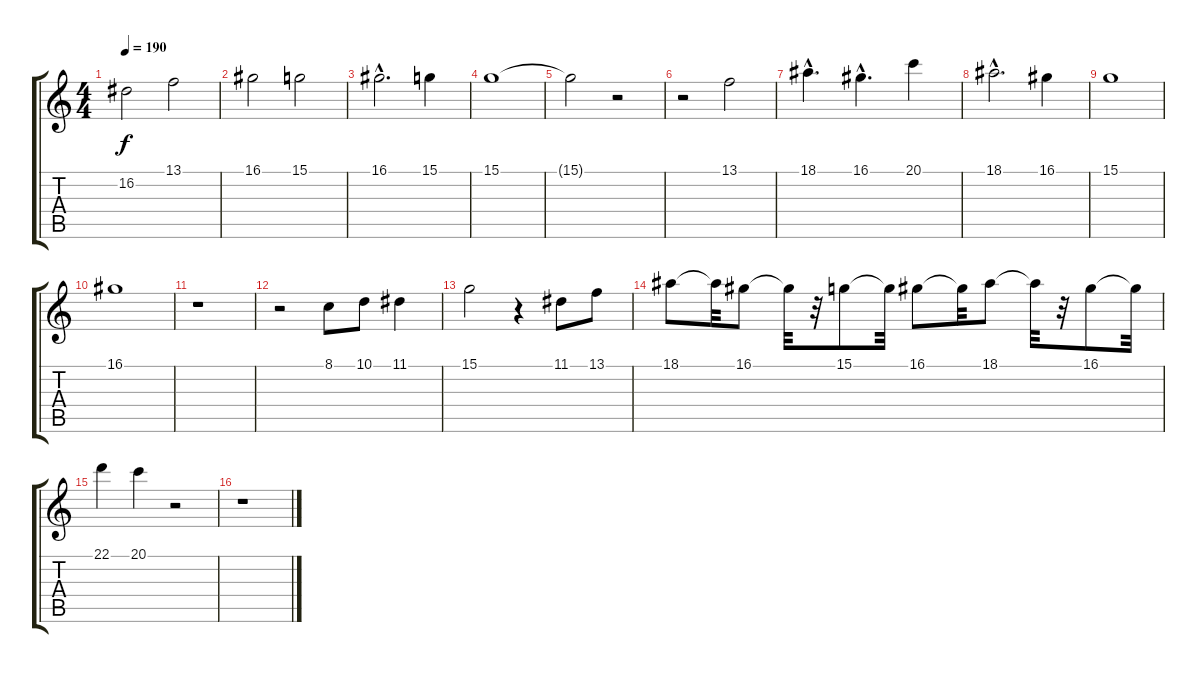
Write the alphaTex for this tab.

\track "" {instrument harmonica}
\staff {score tabs}
\tuning (E4 B3 G3 D3 A2 E2) {hide}
\ts (4 4)
\tempo 190
\clef g2
\ks c
16.2.2{dy f} 13.1.2 |
16.1.2 15.1.2 |
16.1{hac}.2{d} 15.1.4 |
15.1.1 |
15.1{t}.2 r.2 |
r.2 13.1.2 |
18.1{hac}.4{d} 16.1{hac}.4{d} 20.1.4 |
18.1{hac}.2{d} 16.1.4 |
15.1.1 |
16.1.1 |
r.1 |
r.2 8.1.8 10.1.8 11.1.4 |
15.1.2 r.4 11.1.8 13.1.8 |
18.1.8 18.1{t}.32 16.1.8 16.1{t}.32 r.32 15.1.8 15.1{t}.32 16.1.8 16.1{t}.32 18.1.8 18.1{t}.32 r.32 16.1.8 16.1{t}.32 |
22.1.4 20.1.4 r.2 |
r.1
